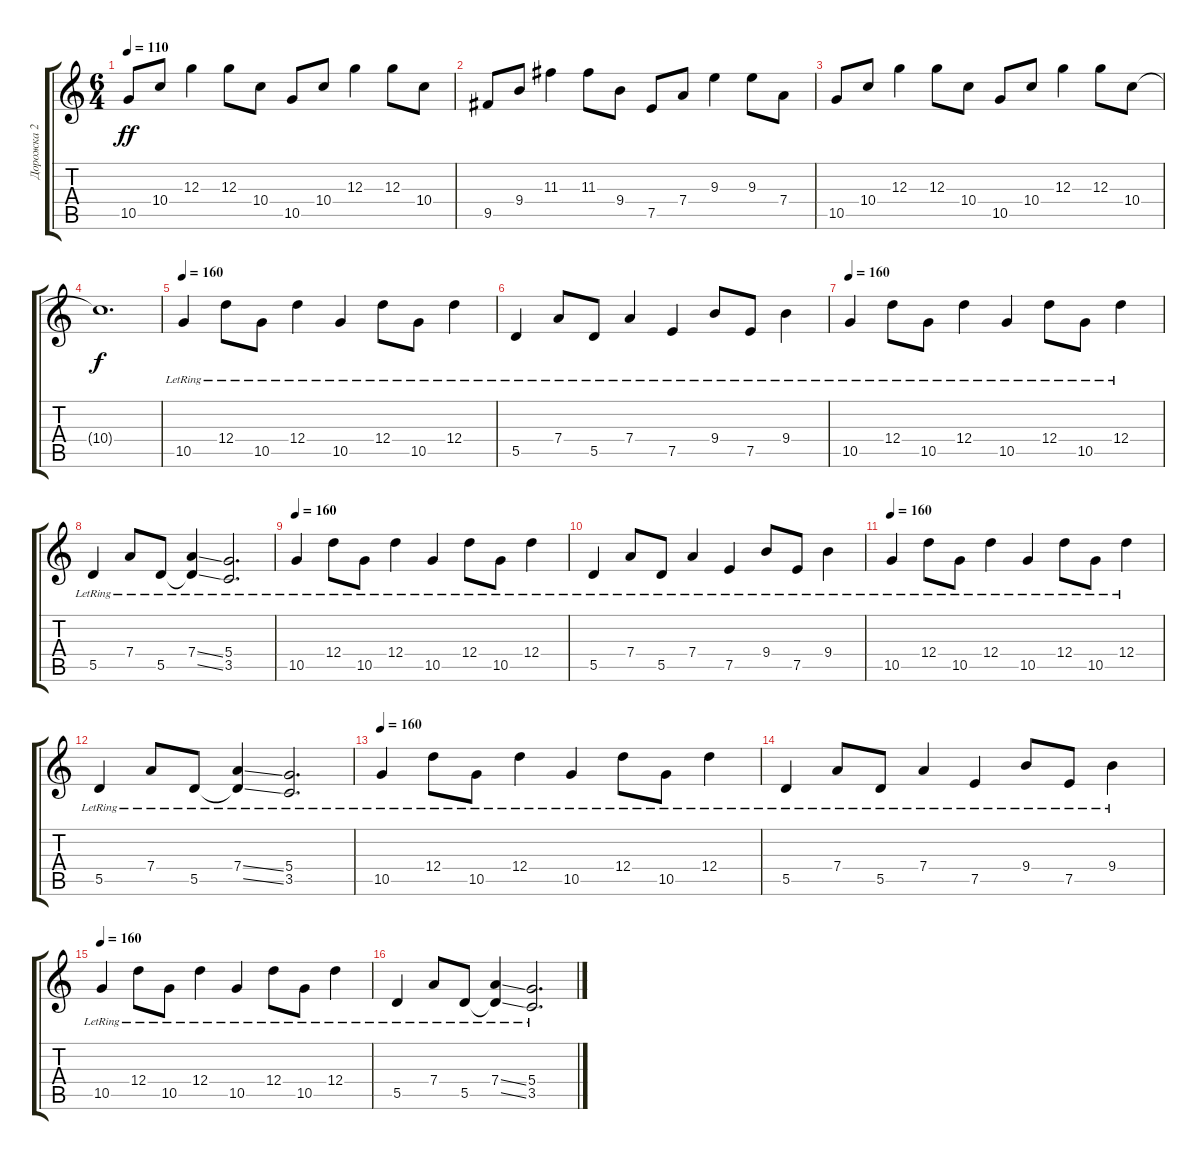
\track ("Дорожка 2" "Дорожка 2") {mute instrument acousticguitarsteel}
\staff {score tabs}
\tuning (E4 B3 G3 D3 A2 E2) {hide}
\ts (6 4)
\tempo 110
\clef g2
\ks c
10.5.8{dy ff} 10.4.8 12.3.4 12.3.8 10.4.8 10.5.8 10.4.8 12.3.4 12.3.8 10.4.8 |
9.5.8 9.4.8 11.3.4 11.3.8 9.4.8 7.5.8 7.4.8 9.3.4 9.3.8 7.4.8 |
10.5.8 10.4.8 12.3.4 12.3.8 10.4.8 10.5.8 10.4.8 12.3.4 12.3.8 10.4.8 |
10.4{t}.1{d dy f} |
\tempo 160
10.5{lr}.4{instrument acousticguitarsteel} 12.4{lr}.8 10.5{lr}.8 12.4{lr}.4 10.5{lr}.4 12.4{lr}.8 10.5{lr}.8 12.4{lr}.4 |
5.5{lr}.4 7.4{lr}.8 5.5{lr}.8 7.4{lr}.4 7.5{lr}.4 9.4{lr}.8 7.5{lr}.8 9.4{lr}.4 |
\tempo 160
10.5{lr}.4 12.4{lr}.8 10.5{lr}.8 12.4{lr}.4 10.5{lr}.4 12.4{lr}.8 10.5{lr}.8 12.4{lr}.4 |
5.5{lr}.4 7.4{lr}.8 5.5{lr}.8 (7.4{ss lr} 5.5{ss t}).4 (5.4{lr} 3.5{lr}).2{d} |
\tempo 160
10.5{lr}.4{instrument acousticguitarsteel} 12.4{lr}.8 10.5{lr}.8 12.4{lr}.4 10.5{lr}.4 12.4{lr}.8 10.5{lr}.8 12.4{lr}.4 |
5.5{lr}.4 7.4{lr}.8 5.5{lr}.8 7.4{lr}.4 7.5{lr}.4 9.4{lr}.8 7.5{lr}.8 9.4{lr}.4 |
\tempo 160
10.5{lr}.4 12.4{lr}.8 10.5{lr}.8 12.4{lr}.4 10.5{lr}.4 12.4{lr}.8 10.5{lr}.8 12.4{lr}.4 |
5.5{lr}.4 7.4{lr}.8 5.5{lr}.8 (7.4{ss lr} 5.5{ss t}).4 (5.4{lr} 3.5{lr}).2{d} |
\tempo 160
10.5{lr}.4{instrument acousticguitarsteel} 12.4{lr}.8 10.5{lr}.8 12.4{lr}.4 10.5{lr}.4 12.4{lr}.8 10.5{lr}.8 12.4{lr}.4 |
5.5{lr}.4 7.4{lr}.8 5.5{lr}.8 7.4{lr}.4 7.5{lr}.4 9.4{lr}.8 7.5{lr}.8 9.4{lr}.4 |
\tempo 160
10.5{lr}.4 12.4{lr}.8 10.5{lr}.8 12.4{lr}.4 10.5{lr}.4 12.4{lr}.8 10.5{lr}.8 12.4{lr}.4 |
5.5{lr}.4 7.4{lr}.8 5.5{lr}.8 (7.4{ss lr} 5.5{ss t}).4 (5.4{lr} 3.5{lr}).2{d}
